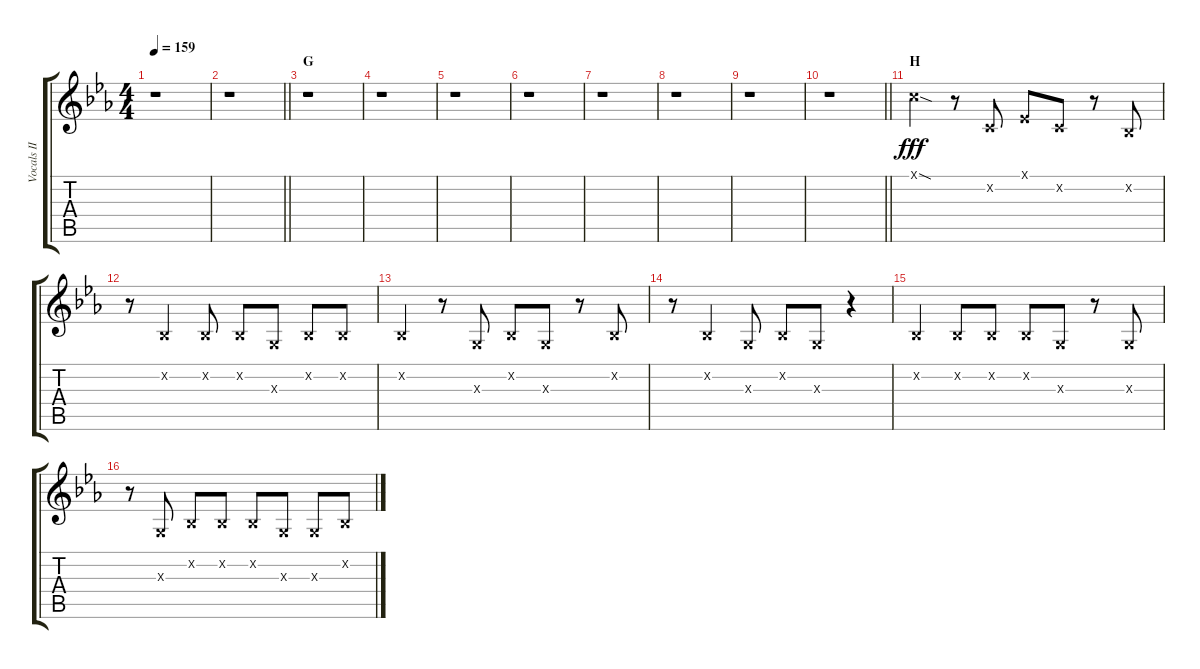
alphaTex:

\track ("Vocals II" "Vocals II") {instrument voiceoohs}
\staff {score tabs}
\tuning (D4 A3 F3 C3 G2 C2) {hide}
\ts (4 4)
\tempo 159
\clef g2
\ks eb
r.1{dy fff} |
\barLineRight lightlight
r.1 |
\section ("" "G")
r.1 |
r.1 |
r.1 |
r.1 |
r.1 |
r.1 |
r.1 |
\barLineRight lightlight
r.1 |
\section ("" "H")
10.1{sod x}.4 r.8 3.2{x}.8 1.1{x}.8 3.2{x}.8 r.8 1.2{x}.8 |
r.8 1.2{x}.4 1.2{x}.8 1.2{x}.8 2.3{x}.8 1.2{x}.8 1.2{x}.8 |
1.2{x}.4 r.8 2.3{x}.8 1.2{x}.8 2.3{x}.8 r.8 1.2{x}.8 |
r.8 1.2{x}.4 2.3{x}.8 1.2{x}.8 2.3{x}.8 r.4 |
1.2{x}.4 1.2{x}.8 1.2{x}.8 1.2{x}.8 2.3{x}.8 r.8 2.3{x}.8 |
r.8 2.3{x}.8 1.2{x}.8 1.2{x}.8 1.2{x}.8 2.3{x}.8 2.3{x}.8 1.2{x}.8
